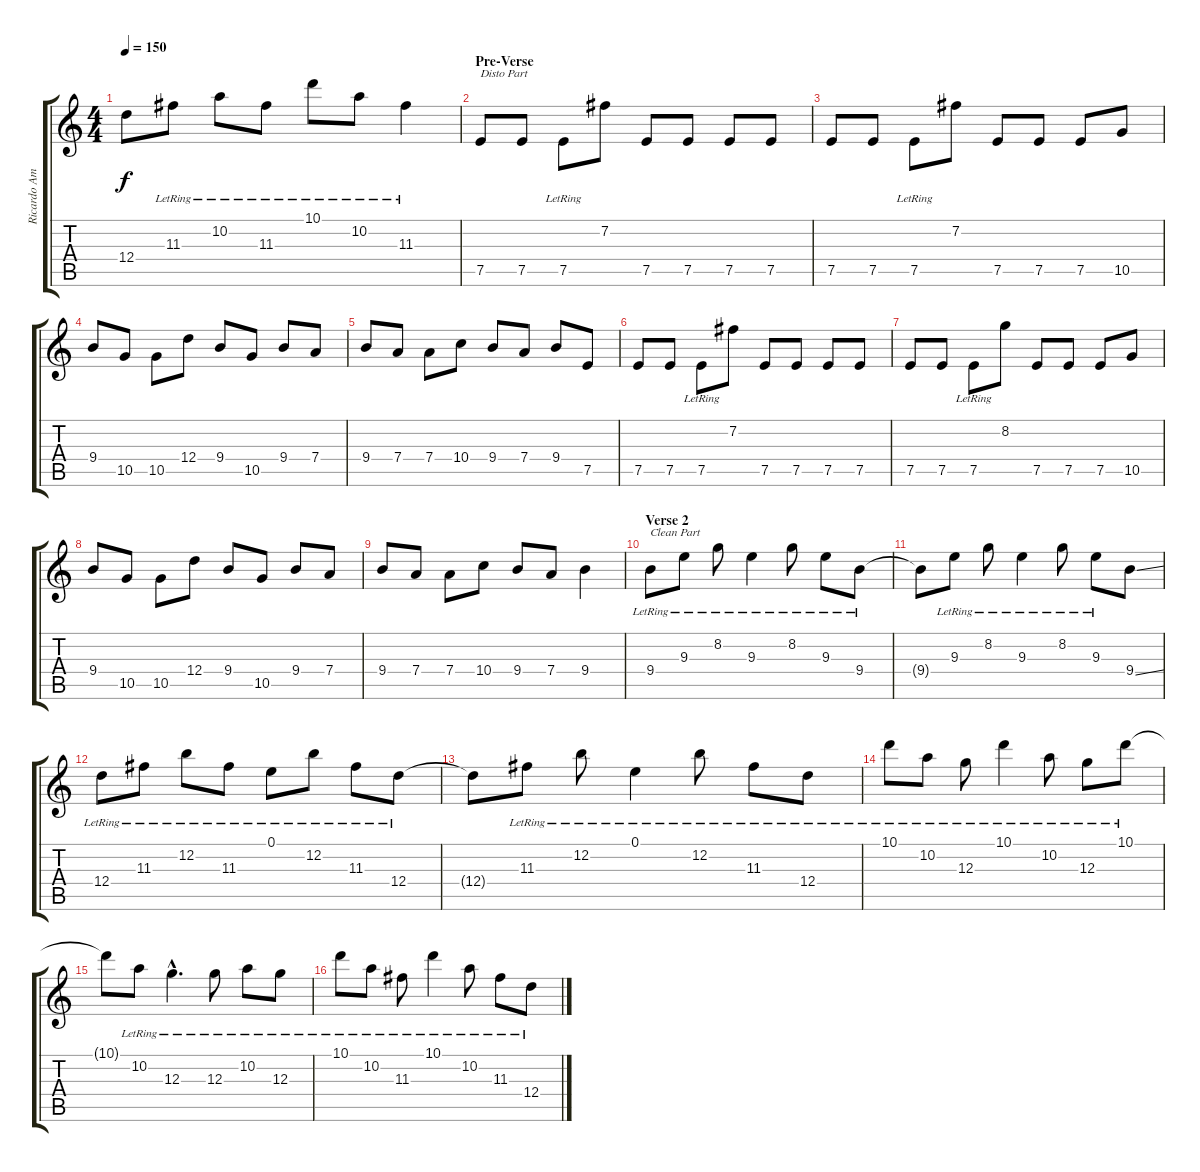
\track ("Ricardo Amorim (Electric Guitar1)" "Ricardo Am") {instrument distortionguitar}
\staff {score tabs}
\tuning (E4 B3 G3 D3 A2 E2) {hide}
\ts (4 4)
\tempo 150
\clef g2
\ks c
12.4{t}.8{dy f} 11.3{lr}.8 10.2{lr}.8 11.3{lr}.8 10.1{lr}.8 10.2{lr}.8 11.3{lr}.4 |
\section ("" "Pre-Verse")
7.5.8{txt "Disto Part" volume 14 instrument distortionguitar} 7.5.8 7.5{lr}.8 7.2.8 7.5.8 7.5.8 7.5.8 7.5.8 |
7.5.8 7.5.8 7.5{lr}.8 7.2.8 7.5.8 7.5.8 7.5.8 10.5.8 |
9.4.8 10.5.8 10.5.8 12.4.8 9.4.8 10.5.8 9.4.8 7.4.8 |
9.4.8 7.4.8 7.4.8 10.4.8 9.4.8 7.4.8 9.4.8 7.5.8 |
7.5.8 7.5.8 7.5{lr}.8 7.2.8 7.5.8 7.5.8 7.5.8 7.5.8 |
7.5.8 7.5.8 7.5{lr}.8 8.2.8 7.5.8 7.5.8 7.5.8 10.5.8 |
9.4.8 10.5.8 10.5.8 12.4.8 9.4.8 10.5.8 9.4.8 7.4.8 |
9.4.8 7.4.8 7.4.8 10.4.8 9.4.8 7.4.8 9.4.4 |
\section ("" "Verse 2")
9.4{lr}.8{txt "Clean Part" volume 14 instrument electricguitarjazz} 9.3{lr}.8 8.2{lr}.8 9.3{lr}.4 8.2{lr}.8 9.3{lr}.8 9.4{lr}.8 |
9.4{t}.8 9.3{lr}.8 8.2{lr}.8 9.3{lr}.4 8.2{lr}.8 9.3{lr}.8 9.4{ss}.8 |
12.4{lr}.8 11.3{lr}.8 12.2{lr}.8 11.3{lr}.8 0.1{lr}.8 12.2{lr}.8 11.3{lr}.8 12.4{lr}.8 |
12.4{t}.8 11.3{lr}.8 12.2{lr}.8 0.1{lr}.4 12.2{lr}.8 11.3{lr}.8 12.4{lr}.8 |
10.1{lr}.8 10.2{lr}.8 12.3{lr}.8 10.1{lr}.4 10.2{lr}.8 12.3{lr}.8 10.1{lr}.8 |
10.1{t}.8 10.2{lr}.8 12.3{hac lr}.4{d} 12.3{lr}.8 10.2{lr}.8 12.3{lr}.8 |
10.1{lr}.8 10.2{lr}.8 11.3{lr}.8 10.1{lr}.4 10.2{lr}.8 11.3{lr}.8 12.4{lr}.8
